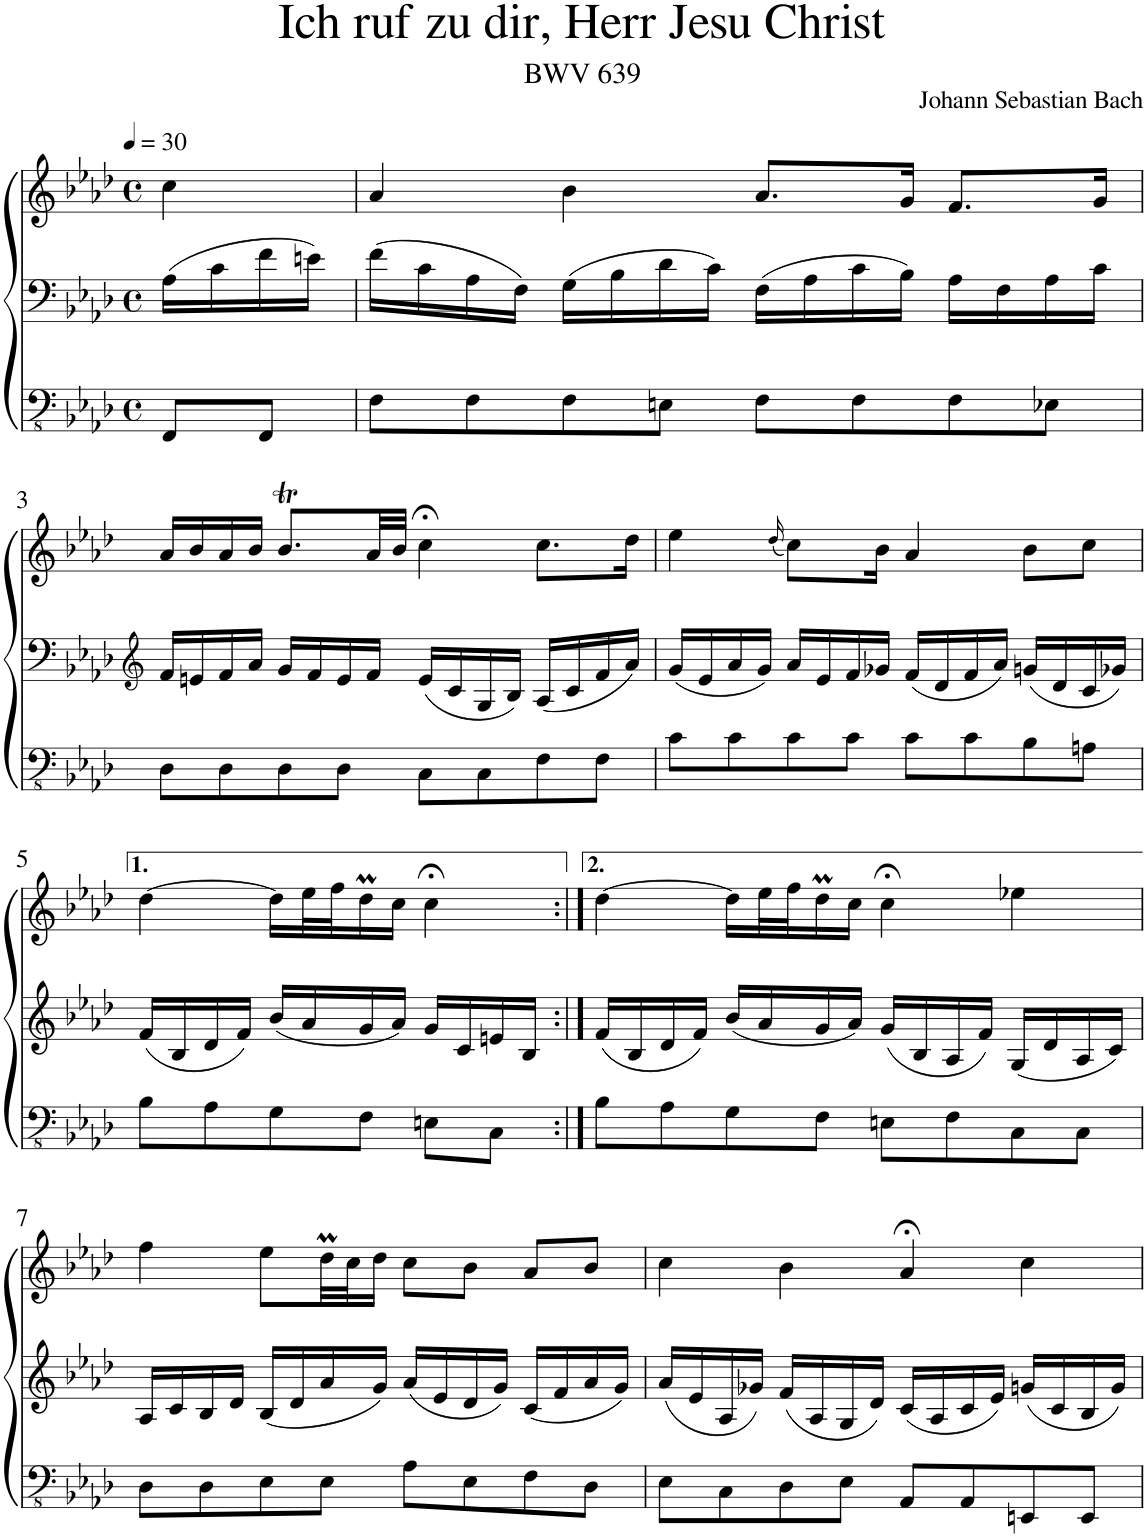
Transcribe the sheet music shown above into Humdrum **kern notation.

**kern	**kern	**kern
*part1	*part1	*part1
*staff3	*staff2	*staff1
*I"Pipe Organ	*	*
*I'P Org	*	*
*clefFv4	*clefF4	*clefG2
*k[b-e-a-d-]	*k[b-e-a-d-]	*k[b-e-a-d-]
*M4/4	*M4/4	*M4/4
*met(c)	*met(c)	*met(c)
*MM30	*MM30	*MM30
=1	=1	=1
8FFF/L	16A-\LL	4cc\
.	16c\	.
8FFF/J	16f\	.
.	16en\JJ	.
=2	=2	=2
8FF\L	16f\LL	4a-/
.	16c\	.
8FF\	16A-\	.
.	16F\JJ	.
8FF\	16G\LL	4b-\
.	16B-\	.
8EEn\J	16d-\	.
.	16c\JJ	.
8FF\L	16F\LL	8.a-/L
.	16A-\	.
8FF\	16c\	.
.	16B-\JJ	16g/Jk
8FF\	16A-\LL	8.f/L
.	16F\	.
8EE-X\J	16A-\	.
.	16c\JJ	16g/Jk
!!LO:LB:g=z
=3	=3	=3
*	*clefG2	*
8DD-\L	16f/LL	16a-/LL
.	16en/	16b-/
8DD-\	16f/	16a-/
.	16a-/JJ	16b-/JJ
8DD-\	16g/LL	8.b-T/L
.	16f/	.
8DD-\J	16e/	.
.	16f/JJ	32a-/LL
.	.	32b-/JJJ
8CC\L	16e/LL	4cc;<\
.	16c/	.
8CC\	16G/	.
.	16B-/JJ	.
8FF\	16A-/LL	8.cc\L
.	16c/	.
8FF\J	16f/	.
.	16a-/JJ	16dd-\Jk
=4	=4	=4
*	*	*^
8C\L	16g/LL	4ee-\	4ryy
.	16e-/	.	.
8C\	16a-/	.	.
.	16g/JJ	.	.
.	.	(16qdd-/	.
8C\	16a-/LL	8.cc\L)	16dd-!KL
.	16e-/	.	8cc!J
8C\J	16f/	.	.
.	16g-X/JJ	16b-\Jk	2ryy
8C\L	16f/LL	4a-/	.
.	16d-/	.	.
8C\	16f/	.	.
.	16a-/JJ	.	.
8BB-\	16gn/LL	8b-\L	.
.	16d-/	.	.
8AAn\J	16c/	8cc\J	.
.	16g-X/JJ	.	16ryy
*	*	*v	*v
!!LO:LB:g=z
=5	=5	=5
8BB-\L	16f/LL	[4dd-\
.	16B-/	.
8AA-\	16d-/	.
.	16f/JJ	.
8GG\	16b-/LL	16dd-\LL]
.	16a-/	32ee-\L
.	.	32ff\J
8FF\J	16g/	16dd-M\
.	16a-/JJ	16cc\JJ
8EEn\L	16g/LL	4cc;<\
.	16c/	.
8CC\J	16en/	.
.	16B-/JJ	.
=6:|!	=6:|!	=6:|!
8BB-\L	16f/LL	[4dd-\
.	16B-/	.
8AA-\	16d-/	.
.	16f/JJ	.
8GG\	16b-/LL	16dd-\LL]
.	16a-/	32ee-\L
.	.	32ff\J
8FF\J	16g/	16dd-M\
.	16a-/JJ	16cc\JJ
8EEn\L	16g/LL	4cc;<\
.	16B-/	.
8FF\	16A-/	.
.	16f/JJ	.
8CC\	16G/LL	4ee-X\
.	16d-/	.
8CC\J	16A-/	.
.	16c/JJ	.
!!LO:LB:g=z
=7	=7	=7
8DD-\L	16A-/LL	4ff\
.	16c/	.
8DD-\	16B-/	.
.	16d-/JJ	.
8EE-\	16B-/LL	8ee-\L
.	16d-/	.
8EE-\J	16a-/	32dd-M\LL
.	.	32cc\J
.	16g/JJ	16dd-\JJ
8AA-\L	16a-/LL	8cc\L
.	16e-/	.
8EE-\	16d-/	8b-\J
.	16g/JJ	.
8FF\	16c/LL	8a-/L
.	16f/	.
8DD-\J	16a-/	8b-/J
.	16g/JJ	.
=8	=8	=8
8EE-\L	16a-/LL	4cc\
.	16e-/	.
8CC\	16A-/	.
.	16g-X/JJ	.
8DD-\	16f/LL	4b-\
.	16A-/	.
8EE-\J	16G/	.
.	16d-/JJ	.
8AAA-/L	16c/LL	4a-;</
.	16A-/	.
8AAA-/	16c/	.
.	16e-/JJ	.
8EEEn/	16gn/LL	4cc\
.	16c/	.
8EEE/J	16B-/	.
.	16g/JJ	.
=	=	=
*-	*-	*-
